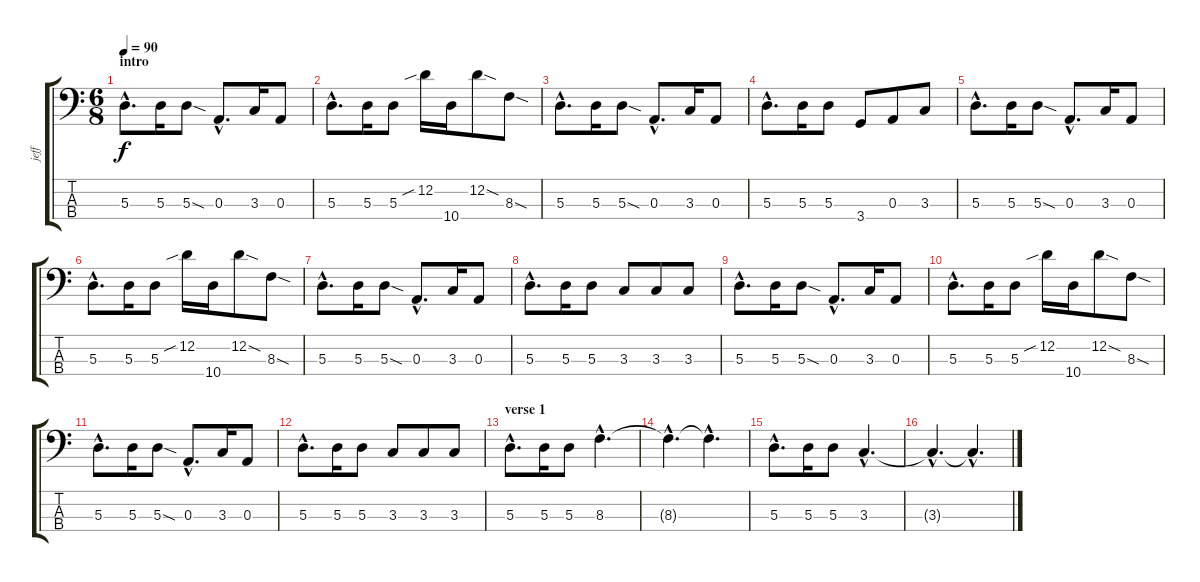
\track ("jeff" "jeff") {instrument fretlessbass}
\staff {score tabs}
\tuning (G2 D2 A1 E1) {hide}
\ts (6 8)
\section ("" "intro")
\tempo 90
\clef f4
\ks c
5.3{hac}.8{d dy f instrument fretlessbass} 5.3.16 5.3{sod}.8 0.3{hac}.8{d} 3.3.16 0.3.8 |
5.3{hac}.8{d} 5.3.16 5.3.8 12.2{sib}.16 10.4.16 12.2{sod}.8 8.3{sod}.8 |
5.3{hac}.8{d} 5.3.16 5.3{sod}.8 0.3{hac}.8{d} 3.3.16 0.3.8 |
5.3{hac}.8{d} 5.3.16 5.3.8 3.4.8 0.3.8 3.3.8 |
5.3{hac}.8{d} 5.3.16 5.3{sod}.8 0.3{hac}.8{d} 3.3.16 0.3.8 |
5.3{hac}.8{d} 5.3.16 5.3.8 12.2{sib}.16 10.4.16 12.2{sod}.8 8.3{sod}.8 |
5.3{hac}.8{d} 5.3.16 5.3{sod}.8 0.3{hac}.8{d} 3.3.16 0.3.8 |
5.3{hac}.8{d} 5.3.16 5.3.8 3.3.8 3.3.8 3.3.8 |
5.3{hac}.8{d} 5.3.16 5.3{sod}.8 0.3{hac}.8{d} 3.3.16 0.3.8 |
5.3{hac}.8{d} 5.3.16 5.3.8 12.2{sib}.16 10.4.16 12.2{sod}.8 8.3{sod}.8 |
5.3{hac}.8{d} 5.3.16 5.3{sod}.8 0.3{hac}.8{d} 3.3.16 0.3.8 |
5.3{hac}.8{d} 5.3.16 5.3.8 3.3.8 3.3.8 3.3.8 |
\section ("" "verse 1")
5.3{hac}.8{d} 5.3.16 5.3.8 8.3{hac}.4{d} |
8.3{hac t}.4{d} 8.3{hac t}.4{d} |
5.3{hac}.8{d} 5.3.16 5.3.8 3.3{hac}.4{d} |
3.3{hac t}.4{d} 3.3{hac t}.4{d}
